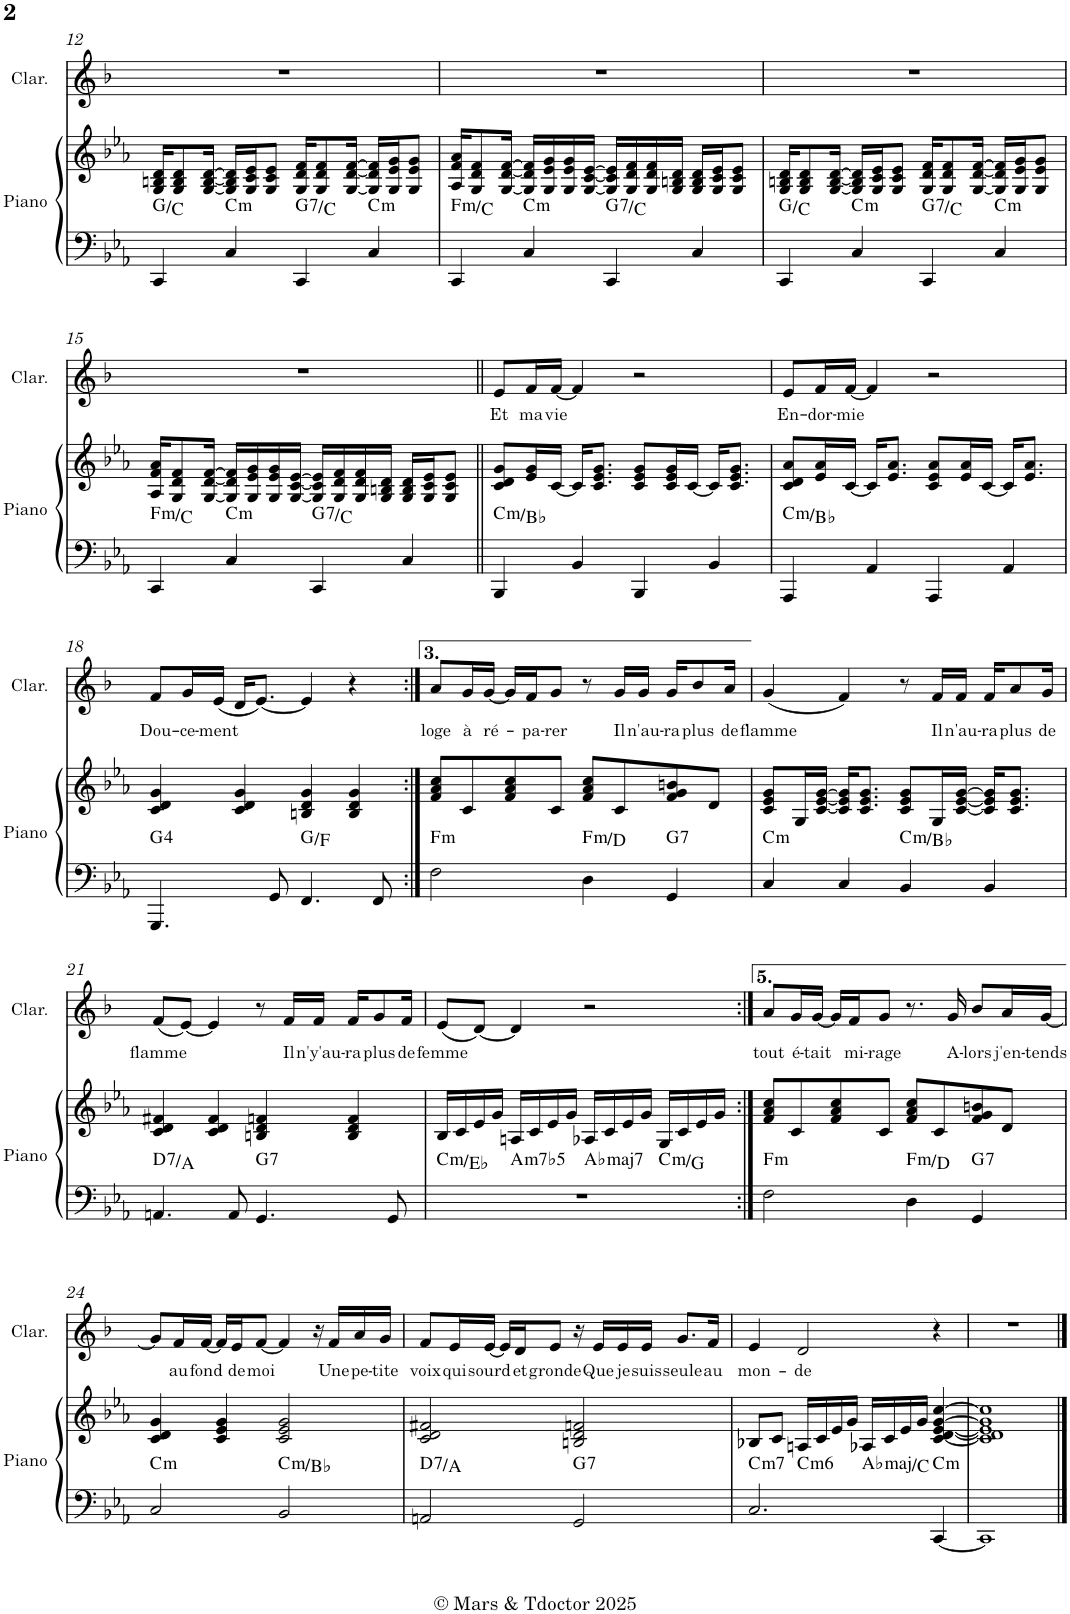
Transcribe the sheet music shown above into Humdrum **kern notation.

**kern	**kern	**harte	**kern	**text
*part2	*part2	*part2	*part1	*part1
*staff3	*staff2	*	*staff1	*staff1
*I"Piano	*	*	*I"Clarinette	*
*I'Piano	*	*	*I'Clar.	*
!!LO:PB:g=z
*clefF4	*clefG2	*	*clefG2	*
*	*	*	*Trd1c2	*
*k[b-e-a-]	*k[b-e-a-]	*	*k[b-]	*
*M4/4	*M4/4	*	*M4/4	*
=12	=12	=12	=12	=12
4CC/	16G/ 16Bn/ 16d/KL	G:maj/4	1r	.
.	8G/ 8B/ 8d/	.	.	.
.	[16G/ [16B/ [16d/Jk	.	.	.
!	!	!LO:H:kt=m	!	!
4C/	16G/] 16B/] 16d/]LL	C:min	.	.
.	16G/ 16c/ 16e-/J	.	.	.
.	8G/ 8c/ 8e-/J	.	.	.
!	!	!LO:H:kt=7	!	!
4CC/	16G/ 16d/ 16f/KL	G:7/4	.	.
.	8G/ 8d/ 8f/	.	.	.
.	[16G/ [16d/ [16f/Jk	.	.	.
!	!	!LO:H:kt=m	!	!
4C/	16G/] 16d/] 16f/]LL	C:min	.	.
.	16G/ 16e-/ 16g/J	.	.	.
.	8G/ 8e-/ 8g/J	.	.	.
=13	=13	=13	=13	=13
!	!	!LO:H:kt=m	!	!
4CC/	16A-/ 16f/ 16a-/KL	F:min/5	1r	.
.	8G/ 8d/ 8f/	.	.	.
.	[16G/ [16d/ [16f/Jk	.	.	.
!	!	!LO:H:kt=m	!	!
4C/	16G/] 16d/] 16f/]LL	C:min	.	.
.	16G/ 16e-/ 16g/	.	.	.
.	16G/ 16e-/ 16g/	.	.	.
.	[16G/ [16c/ [16e-/JJ	.	.	.
!	!	!LO:H:kt=7	!	!
4CC/	16G/] 16c/] 16e-/]LL	G:7/4	.	.
.	16G/ 16d/ 16f/	.	.	.
.	16G/ 16d/ 16f/	.	.	.
.	16G/ 16Bn/ 16d/JJ	.	.	.
4C/	16G/ 16B/ 16d/LL	.	.	.
.	16G/ 16c/ 16e-/J	.	.	.
.	8G/ 8c/ 8e-/J	.	.	.
=14	=14	=14	=14	=14
4CC/	16G/ 16Bn/ 16d/KL	G:maj/4	1r	.
.	8G/ 8B/ 8d/	.	.	.
.	[16G/ [16B/ [16d/Jk	.	.	.
!	!	!LO:H:kt=m	!	!
4C/	16G/] 16B/] 16d/]LL	C:min	.	.
.	16G/ 16c/ 16e-/J	.	.	.
.	8G/ 8c/ 8e-/J	.	.	.
!	!	!LO:H:kt=7	!	!
4CC/	16G/ 16d/ 16f/KL	G:7/4	.	.
.	8G/ 8d/ 8f/	.	.	.
.	[16G/ [16d/ [16f/Jk	.	.	.
!	!	!LO:H:kt=m	!	!
4C/	16G/] 16d/] 16f/]LL	C:min	.	.
.	16G/ 16e-/ 16g/J	.	.	.
.	8G/ 8e-/ 8g/J	.	.	.
!!LO:LB:g=z
=15	=15	=15	=15	=15
!	!	!LO:H:kt=m	!	!
4CC/	16A-/ 16f/ 16a-/KL	F:min/5	1r	.
.	8G/ 8d/ 8f/	.	.	.
.	[16G/ [16d/ [16f/Jk	.	.	.
!	!	!LO:H:kt=m	!	!
4C/	16G/] 16d/] 16f/]LL	C:min	.	.
.	16G/ 16e-/ 16g/	.	.	.
.	16G/ 16e-/ 16g/	.	.	.
.	[16G/ [16c/ [16e-/JJ	.	.	.
!	!	!LO:H:kt=7	!	!
4CC/	16G/] 16c/] 16e-/]LL	G:7/4	.	.
.	16G/ 16d/ 16f/	.	.	.
.	16G/ 16d/ 16f/	.	.	.
.	16G/ 16Bn/ 16d/JJ	.	.	.
4C/	16G/ 16B/ 16d/LL	.	.	.
.	16G/ 16c/ 16e-/J	.	.	.
.	8G/ 8c/ 8e-/J	.	.	.
=16||	=16||	=16||	=16||	=16||
!	!	!LO:H:kt=m	!	!LO:LY:b
4BBB-/	8c/ 8d/ 8g/L	C:min/b7	8e/L	Et
!	!	!	!	!LO:LY:b
.	16e-/ 16g/L	.	16f/L	ma
!	!	!	!	!LO:LY:b
.	[16c/JJ	.	[16f/JJ	vie
4BB-/	16c/KL]	.	4f/]	.
.	8.c/ 8.e-/ 8.g/J	.	.	.
4BBB-/	8c/ 8e-/ 8g/L	.	2r	.
.	16c/ 16e-/ 16g/L	.	.	.
.	[16c/JJ	.	.	.
4BB-/	16c/KL]	.	.	.
.	8.c/ 8.e-/ 8.g/J	.	.	.
=17	=17	=17	=17	=17
!	!	!LO:H:kt=m	!	!LO:LY:b
4AAA-/	8c/ 8d/ 8a-/L	C:min/b7	8e/L	En-
!	!	!	!	!LO:LY:b
.	16e-/ 16a-/L	.	16f/L	-dor-
!	!	!	!	!LO:LY:b
.	[16c/JJ	.	[16f/JJ	-mie
4AA-/	16c/KL]	.	4f/]	.
.	8.e-/ 8.a-/J	.	.	.
4AAA-/	8c/ 8e-/ 8a-/L	.	2r	.
.	16e-/ 16a-/L	.	.	.
.	[16c/JJ	.	.	.
4AA-/	16c/KL]	.	.	.
.	8.e-/ 8.a-/J	.	.	.
!!LO:LB:g=z
=18	=18	=18	=18	=18
!	!	!	!	!LO:LY:b
4.GGG/	4c/ 4d/ 4g/	G:maj(4)	8f/L	Dou-
!	!	!	!	!LO:LY:b
.	.	.	16g/L	-ce-
!	!	!	!	!LO:LY:b
.	.	.	(16e/JJ	-ment
.	4c/ 4d/ 4g/	.	16d/KL	.
.	.	.	[8.e/J)	.
8GG/	.	.	.	.
4.FF/	4Bn/ 4d/ 4g/	G:maj/b7	4e/]	.
.	4B/ 4d/ 4g/	.	4r	.
8FF/	.	.	.	.
=19:|!	=19:|!	=19:|!	=19:|!	=19:|!
!	!	!LO:H:kt=m	!	!LO:LY:b
2F\	8f/ 8a-/ 8cc/L	F:min	8a/L	-loge
!	!	!	!	!LO:LY:b
.	8c/	.	16g/L	à
!	!	!	!	!LO:LY:b
.	.	.	[16g/JJ	ré-
.	8f/ 8a-/ 8cc/	.	16g/LL]	.
!	!	!	!	!LO:LY:b
.	.	.	16f/J	-pa-
!	!	!	!	!LO:LY:b
.	8c/J	.	8g/J	-rer
!	!	!LO:H:kt=m	!	!
4D\	8f/ 8a-/ 8cc/L	F:min/6	8r	.
!	!	!	!	!LO:LY:b
.	8c/	.	16g/LL	Il
!	!	!	!	!LO:LY:b
.	.	.	16g/JJ	n'au-
!	!	!LO:H:kt=7	!	!LO:LY:b
4GG/	8f/ 8g/ 8bn/	G:7	16g/KL	-ra
!	!	!	!	!LO:LY:b
.	.	.	8b-/	plus
.	8d/J	.	.	.
!	!	!	!	!LO:LY:b
.	.	.	16a/Jk	de
=20	=20	=20	=20	=20
!	!	!LO:H:kt=m	!	!LO:LY:b
4C/	8c/ 8e-/ 8g/L	C:min	(4g/	flamme
.	16G/L	.	.	.
.	[16c/ [16e-/ [16g/JJ	.	.	.
4C/	16c/] 16e-/] 16g/]KL	.	4f/)	.
.	8.c/ 8.e-/ 8.g/J	.	.	.
!	!	!LO:H:kt=m	!	!
4BB-/	8c/ 8e-/ 8g/L	C:min/b7	8r	.
!	!	!	!	!LO:LY:b
.	16G/L	.	16f/LL	Il
!	!	!	!	!LO:LY:b
.	[16c/ [16e-/ [16g/JJ	.	16f/JJ	n'au-
!	!	!	!	!LO:LY:b
4BB-/	16c/] 16e-/] 16g/]KL	.	16f/KL	-ra
!	!	!	!	!LO:LY:b
.	8.c/ 8.e-/ 8.g/J	.	8a/	plus
!	!	!	!	!LO:LY:b
.	.	.	16g/Jk	de
!!LO:LB:g=z
=21	=21	=21	=21	=21
!	!	!LO:H:kt=7	!	!LO:LY:b
4.AAn/	4c/ 4d/ 4f#X/	D:7/5	(8f/L	flamme
.	.	.	[8e/J)	.
.	4c/ 4d/ 4f#/	.	4e/]	.
8AA/	.	.	.	.
!	!	!LO:H:kt=7	!	!
4.GG/	4Bn/ 4d/ 4fn/	G:7	8r	.
!	!	!	!	!LO:LY:b
.	.	.	16f/LL	Il
!	!	!	!	!LO:LY:b
.	.	.	16f/JJ	n'y'au-
!	!	!	!	!LO:LY:b
.	4B/ 4d/ 4f/	.	16f/KL	-ra
!	!	!	!	!LO:LY:b
.	.	.	8g/	plus
8GG/	.	.	.	.
!	!	!	!	!LO:LY:b
.	.	.	16f/Jk	de
=22	=22	=22	=22	=22
!	!	!LO:H:kt=m	!	!LO:LY:b
1r	16B-/LL	C:min/b3	(8e/L	femme
.	16c/	.	.	.
.	16e-/	.	[8d/J)	.
.	16g/JJ	.	.	.
!	!	!LO:H:kt=m7b5	!	!
.	16An/LL	A:hdim7	4d/]	.
.	16c/	.	.	.
.	16e-/	.	.	.
.	16g/JJ	.	.	.
!	!	!LO:H:kt=maj7	!	!
.	16A-X/LL	Ab:maj7	2r	.
.	16c/	.	.	.
.	16e-/	.	.	.
.	16g/JJ	.	.	.
!	!	!LO:H:kt=m	!	!
.	16G/LL	C:min/5	.	.
.	16c/	.	.	.
.	16e-/	.	.	.
.	16g/JJ	.	.	.
=23:|!	=23:|!	=23:|!	=23:|!	=23:|!
!	!	!LO:H:kt=m	!	!LO:LY:b
2F\	8f/ 8a-/ 8cc/L	F:min	8a/L	-tout
!	!	!	!	!LO:LY:b
.	8c/	.	16g/L	é-
!	!	!	!	!LO:LY:b
.	.	.	[16g/JJ	-tait
.	8f/ 8a-/ 8cc/	.	16g/LL]	.
!	!	!	!	!LO:LY:b
.	.	.	16f/J	mi-
!	!	!	!	!LO:LY:b
.	8c/J	.	8g/J	-rage
!	!	!LO:H:kt=m	!	!
4D\	8f/ 8a-/ 8cc/L	F:min/6	8.r	.
.	8c/	.	.	.
!	!	!	!	!LO:LY:b
.	.	.	16g/	A-
!	!	!LO:H:kt=7	!	!LO:LY:b
4GG/	8f/ 8g/ 8bn/	G:7	8b-/L	-lors
!	!	!	!	!LO:LY:b
.	8d/J	.	16a/L	j'en-
!	!	!	!	!LO:LY:b
.	.	.	[16g/JJ	-tends
!!LO:LB:g=z
=24	=24	=24	=24	=24
!	!	!LO:H:kt=m	!	!
2C/	4c/ 4d/ 4g/	C:min	8g/L]	.
!	!	!	!	!LO:LY:b
.	.	.	16f/L	au
!	!	!	!	!LO:LY:b
.	.	.	[16f/JJ	fond
.	4c/ 4e-/ 4g/	.	16f/LL]	.
!	!	!	!	!LO:LY:b
.	.	.	16e/J	de
!	!	!	!	!LO:LY:b
.	.	.	[8f/J	moi
!	!	!LO:H:kt=m	!	!
2BB-/	2c/ 2e-/ 2g/	C:min/b7	4f/]	.
.	.	.	16r	.
!	!	!	!	!LO:LY:b
.	.	.	16f/LL	Une
!	!	!	!	!LO:LY:b
.	.	.	16a/	pe-
!	!	!	!	!LO:LY:b
.	.	.	16g/JJ	-tite
=25	=25	=25	=25	=25
!	!	!LO:H:kt=7	!	!LO:LY:b
2AAn/	2c/ 2d/ 2f#X/	D:7/5	8f/L	voix
!	!	!	!	!LO:LY:b
.	.	.	16e/L	qui
!	!	!	!	!LO:LY:b
.	.	.	[16e/JJ	sourd
.	.	.	16e/LL]	.
!	!	!	!	!LO:LY:b
.	.	.	16d/J	et
!	!	!	!	!LO:LY:b
.	.	.	8e/J	gronde
!	!	!LO:H:kt=7	!	!
2GG/	2Bn/ 2d/ 2fn/	G:7	16r	.
!	!	!	!	!LO:LY:b
.	.	.	16e/LL	Que
!	!	!	!	!LO:LY:b
.	.	.	16e/	je
!	!	!	!	!LO:LY:b
.	.	.	16e/JJ	suis
!	!	!	!	!LO:LY:b
.	.	.	8.g/L	seule
!	!	!	!	!LO:LY:b
.	.	.	16f/Jk	au
=26	=26	=26	=26	=26
!	!	!LO:H:kt=m7	!	!LO:LY:b
2.C/	8B-X/L	C:min7	4e/	mon-
.	8c/J	.	.	.
!	!	!LO:H:kt=m6	!	!LO:LY:b
.	16An/LL	C:min6	2d/	-de
.	16c/	.	.	.
.	16e-/	.	.	.
.	16g/JJ	.	.	.
!	!	!LO:H:kt=maj	!	!
.	16A-X/LL	Ab:maj/3	.	.
.	16c/	.	.	.
.	16e-/	.	.	.
.	16g/JJ	.	.	.
!	!	!LO:H:kt=m	!	!
[4CC/	[4c/ [4d/ [4e-/ [4g/ [4cc/	C:min	4r	.
=27	=27	=27	=27	=27
1CC]	1c] 1d] 1e-] 1g] 1cc]	.	1r	.
==	==	==	==	==
*-	*-	*-	*-	*-
